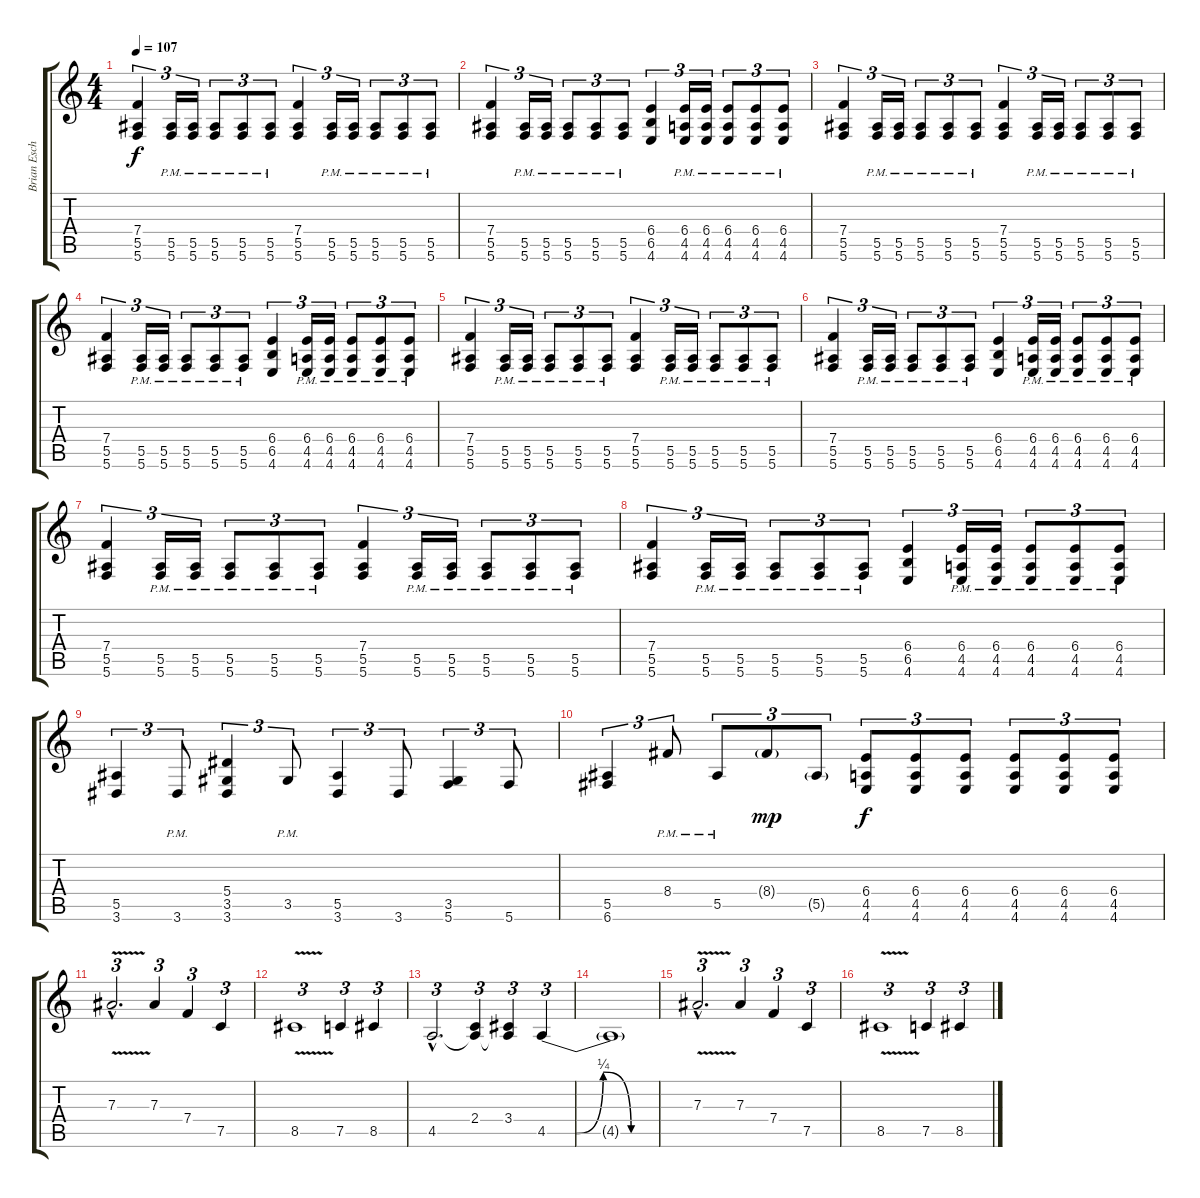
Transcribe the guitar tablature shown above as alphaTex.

\track ("Brian Eschbach (Lead Guitar)" "Brian Esch") {instrument distortionguitar}
\staff {score tabs}
\tuning (C4 G3 Eb3 Bb2 F2 C2) {hide}
\ts (4 4)
\tempo 107
\clef g2
\ks c
(7.4 5.5 5.6).4{tu (3 2) dy f instrument distortionguitar} (5.5{pm} 5.6{pm}).16{tu (3 2)} (5.5{pm} 5.6{pm}).16{tu (3 2)} (5.5{pm} 5.6{pm}).8{tu (3 2)} (5.5{pm} 5.6{pm}).8{tu (3 2)} (5.5{pm} 5.6{pm}).8{tu (3 2)} (7.4 5.5 5.6).4{tu (3 2)} (5.5{pm} 5.6{pm}).16{tu (3 2)} (5.5{pm} 5.6{pm}).16{tu (3 2)} (5.5{pm} 5.6{pm}).8{tu (3 2)} (5.5{pm} 5.6{pm}).8{tu (3 2)} (5.5{pm} 5.6{pm}).8{tu (3 2)} |
(7.4 5.5 5.6).4{tu (3 2)} (5.5{pm} 5.6{pm}).16{tu (3 2)} (5.5{pm} 5.6{pm}).16{tu (3 2)} (5.5{pm} 5.6{pm}).8{tu (3 2)} (5.5{pm} 5.6{pm}).8{tu (3 2)} (5.5{pm} 5.6{pm}).8{tu (3 2)} (6.4 6.5 4.6).4{tu (3 2)} (6.4{pm} 4.5{pm} 4.6{pm}).16{tu (3 2)} (6.4{pm} 4.5{pm} 4.6{pm}).16{tu (3 2)} (6.4{pm} 4.5{pm} 4.6{pm}).8{tu (3 2)} (6.4{pm} 4.5{pm} 4.6{pm}).8{tu (3 2)} (6.4{pm} 4.5{pm} 4.6{pm}).8{tu (3 2)} |
(7.4 5.5 5.6).4{tu (3 2)} (5.5{pm} 5.6{pm}).16{tu (3 2)} (5.5{pm} 5.6{pm}).16{tu (3 2)} (5.5{pm} 5.6{pm}).8{tu (3 2)} (5.5{pm} 5.6{pm}).8{tu (3 2)} (5.5{pm} 5.6{pm}).8{tu (3 2)} (7.4 5.5 5.6).4{tu (3 2)} (5.5{pm} 5.6{pm}).16{tu (3 2)} (5.5{pm} 5.6{pm}).16{tu (3 2)} (5.5{pm} 5.6{pm}).8{tu (3 2)} (5.5{pm} 5.6{pm}).8{tu (3 2)} (5.5{pm} 5.6{pm}).8{tu (3 2)} |
(7.4 5.5 5.6).4{tu (3 2)} (5.5{pm} 5.6{pm}).16{tu (3 2)} (5.5{pm} 5.6{pm}).16{tu (3 2)} (5.5{pm} 5.6{pm}).8{tu (3 2)} (5.5{pm} 5.6{pm}).8{tu (3 2)} (5.5{pm} 5.6{pm}).8{tu (3 2)} (6.4 6.5 4.6).4{tu (3 2)} (6.4{pm} 4.5{pm} 4.6{pm}).16{tu (3 2)} (6.4{pm} 4.5{pm} 4.6{pm}).16{tu (3 2)} (6.4{pm} 4.5{pm} 4.6{pm}).8{tu (3 2)} (6.4{pm} 4.5{pm} 4.6{pm}).8{tu (3 2)} (6.4{pm} 4.5{pm} 4.6{pm}).8{tu (3 2)} |
(7.4 5.5 5.6).4{tu (3 2)} (5.5{pm} 5.6{pm}).16{tu (3 2)} (5.5{pm} 5.6{pm}).16{tu (3 2)} (5.5{pm} 5.6{pm}).8{tu (3 2)} (5.5{pm} 5.6{pm}).8{tu (3 2)} (5.5{pm} 5.6{pm}).8{tu (3 2)} (7.4 5.5 5.6).4{tu (3 2)} (5.5{pm} 5.6{pm}).16{tu (3 2)} (5.5{pm} 5.6{pm}).16{tu (3 2)} (5.5{pm} 5.6{pm}).8{tu (3 2)} (5.5{pm} 5.6{pm}).8{tu (3 2)} (5.5{pm} 5.6{pm}).8{tu (3 2)} |
(7.4 5.5 5.6).4{tu (3 2)} (5.5{pm} 5.6{pm}).16{tu (3 2)} (5.5{pm} 5.6{pm}).16{tu (3 2)} (5.5{pm} 5.6{pm}).8{tu (3 2)} (5.5{pm} 5.6{pm}).8{tu (3 2)} (5.5{pm} 5.6{pm}).8{tu (3 2)} (6.4 6.5 4.6).4{tu (3 2)} (6.4{pm} 4.5{pm} 4.6{pm}).16{tu (3 2)} (6.4{pm} 4.5{pm} 4.6{pm}).16{tu (3 2)} (6.4{pm} 4.5{pm} 4.6{pm}).8{tu (3 2)} (6.4{pm} 4.5{pm} 4.6{pm}).8{tu (3 2)} (6.4{pm} 4.5{pm} 4.6{pm}).8{tu (3 2)} |
(7.4 5.5 5.6).4{tu (3 2)} (5.5{pm} 5.6{pm}).16{tu (3 2)} (5.5{pm} 5.6{pm}).16{tu (3 2)} (5.5{pm} 5.6{pm}).8{tu (3 2)} (5.5{pm} 5.6{pm}).8{tu (3 2)} (5.5{pm} 5.6{pm}).8{tu (3 2)} (7.4 5.5 5.6).4{tu (3 2)} (5.5{pm} 5.6{pm}).16{tu (3 2)} (5.5{pm} 5.6{pm}).16{tu (3 2)} (5.5{pm} 5.6{pm}).8{tu (3 2)} (5.5{pm} 5.6{pm}).8{tu (3 2)} (5.5{pm} 5.6{pm}).8{tu (3 2)} |
(7.4 5.5 5.6).4{tu (3 2)} (5.5{pm} 5.6{pm}).16{tu (3 2)} (5.5{pm} 5.6{pm}).16{tu (3 2)} (5.5{pm} 5.6{pm}).8{tu (3 2)} (5.5{pm} 5.6{pm}).8{tu (3 2)} (5.5{pm} 5.6{pm}).8{tu (3 2)} (6.4 6.5 4.6).4{tu (3 2)} (6.4{pm} 4.5{pm} 4.6{pm}).16{tu (3 2)} (6.4{pm} 4.5{pm} 4.6{pm}).16{tu (3 2)} (6.4{pm} 4.5{pm} 4.6{pm}).8{tu (3 2)} (6.4{pm} 4.5{pm} 4.6{pm}).8{tu (3 2)} (6.4{pm} 4.5{pm} 4.6{pm}).8{tu (3 2)} |
(5.5 3.6).4{tu (3 2)} 3.6{pm}.8{tu (3 2)} (5.4 3.5 3.6).4{tu (3 2)} 3.5{pm}.8{tu (3 2)} (5.5 3.6).4{tu (3 2)} 3.6.8{tu (3 2)} (3.5 5.6).4{tu (3 2)} 5.6.8{tu (3 2)} |
(5.5 6.6).4{tu (3 2)} 8.4{pm}.8{tu (3 2)} 5.5{pm}.8{tu (3 2)} 8.4{g}.8{tu (3 2) dy mp} 5.5{g}.8{tu (3 2)} (6.4 4.5 4.6).8{tu (3 2) dy f} (6.4 4.5 4.6).8{tu (3 2)} (6.4 4.5 4.6).8{tu (3 2)} (6.4 4.5 4.6).8{tu (3 2)} (6.4 4.5 4.6).8{tu (3 2)} (6.4 4.5 4.6).8{tu (3 2)} |
7.3{v hac}.2{d tu (3 2) balance 8} 7.3.4{tu (3 2)} 7.4.4{tu (3 2)} 7.5.4{tu (3 2)} |
8.5{v}.1{tu (3 2)} 7.5.4{tu (3 2)} 8.5.4{tu (3 2)} |
4.5{hac}.2{d tu (3 2)} (2.4 4.5{t}).4{tu (3 2)} (3.4 4.5{t}).4{tu (3 2)} 4.5{be (custom 0 0 15 0 30 1 45 0 60 0)}.4{tu (3 2)} |
4.5{t}.1 |
7.3{v hac}.2{d tu (3 2)} 7.3.4{tu (3 2)} 7.4.4{tu (3 2)} 7.5.4{tu (3 2)} |
8.5{v}.1{tu (3 2)} 7.5.4{tu (3 2)} 8.5.4{tu (3 2)}
